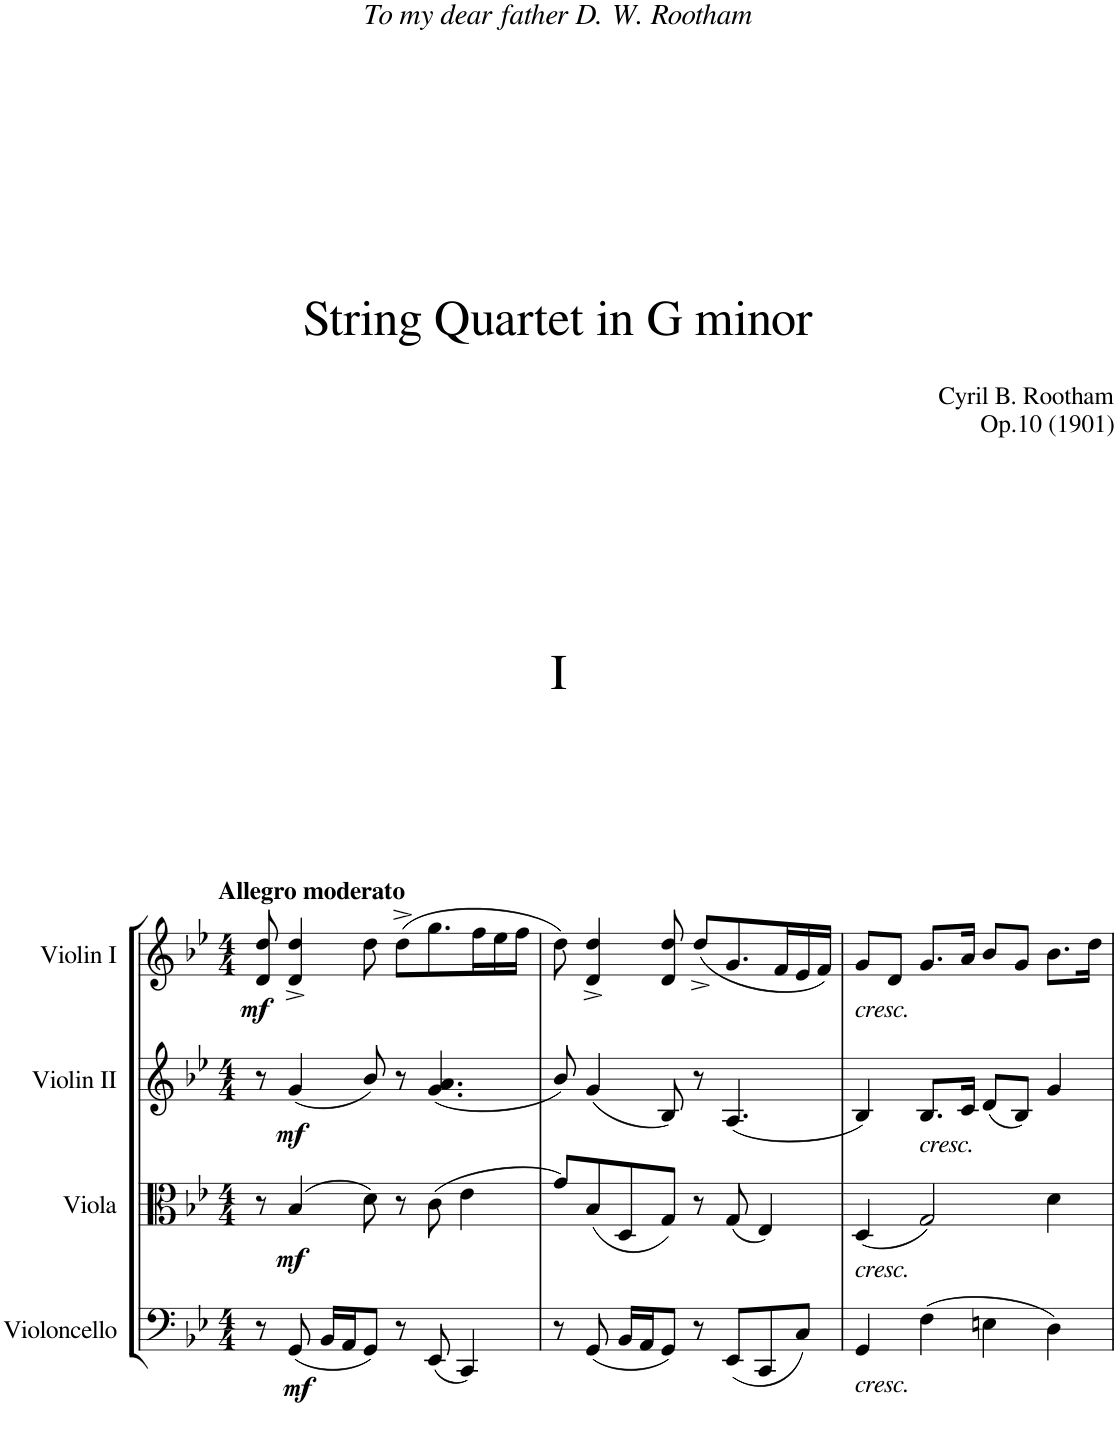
**kern	**dynam	**kern	**dynam	**kern	**dynam	**kern	**dynam
*part4	*part4	*part3	*part3	*part2	*part2	*part1	*part1
*staff4	*staff4	*staff3	*staff3	*staff2	*staff2	*staff1	*staff1
*I"Violoncello	*	*I"Viola	*	*I"Violin II	*	*I"Violin I	*
*I'Vc	*	*I'Vla	*	*I'Vln	*	*I'Vln	*
*clefF4	*	*clefC3	*	*clefG2	*	*clefG2	*
*k[b-e-]	*	*k[b-e-]	*	*k[b-e-]	*	*k[b-e-]	*
*M4/4	*	*M4/4	*	*M4/4	*	*M4/4	*
=1	=1	=1	=1	=1	=1	=1	=1
!	!	!	!	!	!	!LO:TX:a:B:t=Allegro moderato	!
!	!	!	!	!	!	!	!LO:DY:b
8r	.	8r	.	8r	.	8d/ 8dd/	mf
!	!LO:DY:b	!	!LO:DY:b	!	!LO:DY:b	!	!
(8GG/	mf	(4B-/	mf	(4g/	mf	4d/^ 4dd/^	.
16BB-/LL	.	.	.	.	.	.	.
16AA/J	.	.	.	.	.	.	.
8GG/J)	.	8d\)	.	8b-/)	.	8dd\	.
8r	.	8r	.	8r	.	(8dd^\L	.
(8EE-/	.	(8c\	.	(4.g/ 4.a/	.	8.gg\	.
4CC/)	.	4e-\	.	.	.	.	.
.	.	.	.	.	.	16ff\L	.
.	.	.	.	.	.	16ee-\	.
.	.	.	.	.	.	16ff\JJ	.
=2	=2	=2	=2	=2	=2	=2	=2
8r	.	8g/L)	.	8b-/)	.	8dd\)	.
(8GG/	.	(8B-/	.	(4g/	.	4d/^ 4dd/^	.
16BB-/LL	.	8D/	.	.	.	.	.
16AA/J	.	.	.	.	.	.	.
8GG/J)	.	8G/J)	.	8B-/)	.	8d/ 8dd/	.
8r	.	8r	.	8r	.	(8dd^/L	.
(8EE-/L	.	(8G/	.	(4.A/	.	8.g/	.
8CC/	.	4E-/)	.	.	.	.	.
.	.	.	.	.	.	16f/L	.
8C/J)	.	.	.	.	.	16e-/	.
.	.	.	.	.	.	16f/JJ)	.
=3	=3	=3	=3	=3	=3	=3	=3
!	!	!	!	!	!	!LO:TX:b:i:t=cresc.	!
!	!	!LO:TX:b:i:t=cresc.	!	!	!	!	!
!LO:TX:b:i:t=cresc.	!	!	!	!	!	!	!
4GG/	.	(4D/	.	4B-/)	.	8g/L	.
.	.	.	.	.	.	8d/J	.
!	!	!	!	!LO:TX:b:i:t=cresc.	!	!	!
(4F\	.	2G/)	.	8.B-/L	.	8.g/L	.
.	.	.	.	16c/Jk	.	16a/Jk	.
4En\	.	.	.	(8d/L	.	8b-/L	.
.	.	.	.	8B-/J)	.	8g/J	.
4D\)	.	4d\	.	4g/	.	8.b-\L	.
.	.	.	.	.	.	16dd\Jk	.
=	=	=	=	=	=	=	=
*-	*-	*-	*-	*-	*-	*-	*-
